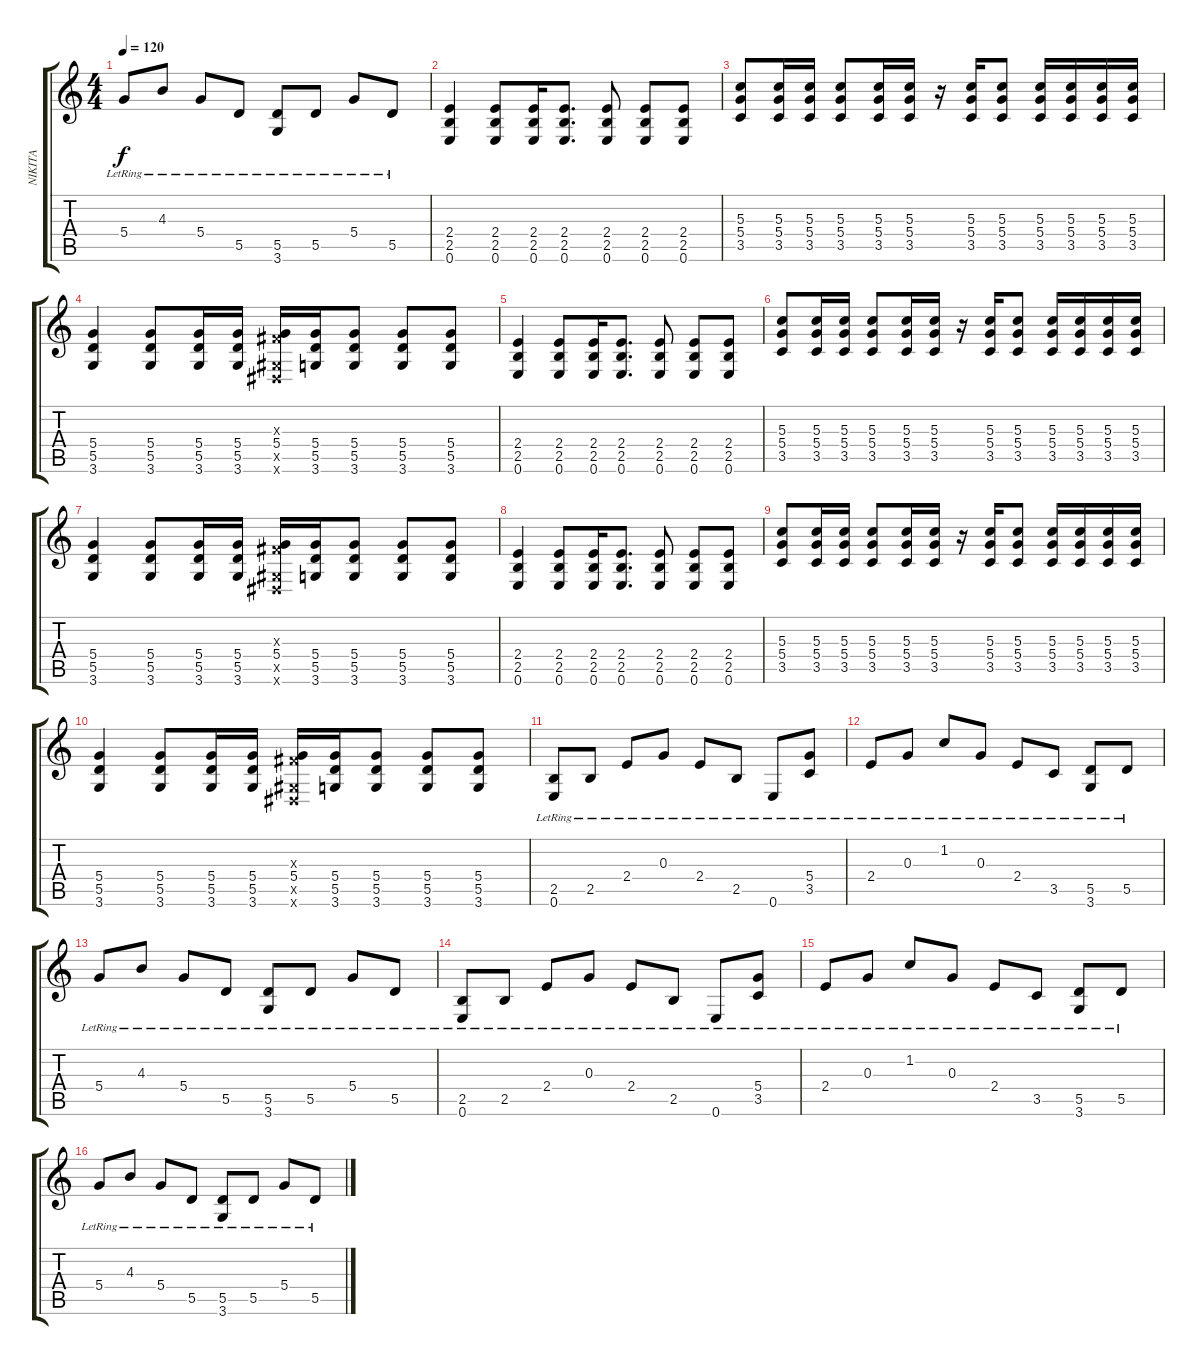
\track ("NIKITA" "NIKITA") {instrument acousticguitarsteel}
\staff {score tabs}
\tuning (E4 B3 G3 D3 A2 E2) {hide}
\ts (4 4)
\tempo 120
\clef g2
\ks c
5.4{lr}.8{dy f} 4.3{lr}.8 5.4{lr}.8 5.5{lr}.8 (5.5{lr} 3.6{lr}).8 5.5{lr}.8 5.4{lr}.8 5.5{lr}.8 |
(2.4 2.5 0.6).4{instrument distortionguitar} (2.4 2.5 0.6).8 (2.4 2.5 0.6).16 (2.4 2.5 0.6).8{d} (2.4 2.5 0.6).8 (2.4 2.5 0.6).8 (2.4 2.5 0.6).8 |
(5.3 5.4 3.5).8 (5.3 5.4 3.5).16 (5.3 5.4 3.5).16 (5.3 5.4 3.5).8 (5.3 5.4 3.5).16 (5.3 5.4 3.5).16 r.16 (5.3 5.4 3.5).16 (5.3 5.4 3.5).8 (5.3 5.4 3.5).16 (5.3 5.4 3.5).16 (5.3 5.4 3.5).16 (5.3 5.4 3.5).16 |
(5.4 5.5 3.6).4 (5.4 5.5 3.6).8 (5.4 5.5 3.6).16 (5.4 5.5 3.6).16 (-1.3{x} 5.4 -1.5{x} -1.6{x}).16 (5.4 5.5 3.6).16 (5.4 5.5 3.6).8 (5.4 5.5 3.6).8 (5.4 5.5 3.6).8 |
(2.4 2.5 0.6).4 (2.4 2.5 0.6).8 (2.4 2.5 0.6).16 (2.4 2.5 0.6).8{d} (2.4 2.5 0.6).8 (2.4 2.5 0.6).8 (2.4 2.5 0.6).8 |
(5.3 5.4 3.5).8 (5.3 5.4 3.5).16 (5.3 5.4 3.5).16 (5.3 5.4 3.5).8 (5.3 5.4 3.5).16 (5.3 5.4 3.5).16 r.16 (5.3 5.4 3.5).16 (5.3 5.4 3.5).8 (5.3 5.4 3.5).16 (5.3 5.4 3.5).16 (5.3 5.4 3.5).16 (5.3 5.4 3.5).16 |
(5.4 5.5 3.6).4 (5.4 5.5 3.6).8 (5.4 5.5 3.6).16 (5.4 5.5 3.6).16 (-1.3{x} 5.4 -1.5{x} -1.6{x}).16 (5.4 5.5 3.6).16 (5.4 5.5 3.6).8 (5.4 5.5 3.6).8 (5.4 5.5 3.6).8 |
(2.4 2.5 0.6).4 (2.4 2.5 0.6).8 (2.4 2.5 0.6).16 (2.4 2.5 0.6).8{d} (2.4 2.5 0.6).8 (2.4 2.5 0.6).8 (2.4 2.5 0.6).8 |
(5.3 5.4 3.5).8 (5.3 5.4 3.5).16 (5.3 5.4 3.5).16 (5.3 5.4 3.5).8 (5.3 5.4 3.5).16 (5.3 5.4 3.5).16 r.16 (5.3 5.4 3.5).16 (5.3 5.4 3.5).8 (5.3 5.4 3.5).16 (5.3 5.4 3.5).16 (5.3 5.4 3.5).16 (5.3 5.4 3.5).16 |
(5.4 5.5 3.6).4 (5.4 5.5 3.6).8 (5.4 5.5 3.6).16 (5.4 5.5 3.6).16 (-1.3{x} 5.4 -1.5{x} -1.6{x}).16 (5.4 5.5 3.6).16 (5.4 5.5 3.6).8 (5.4 5.5 3.6).8 (5.4 5.5 3.6).8 |
(2.5{lr} 0.6{lr}).8{instrument acousticguitarsteel} 2.5{lr}.8 2.4{lr}.8 0.3{lr}.8 2.4{lr}.8 2.5{lr}.8 0.6{lr}.8 (5.4{lr} 3.5{lr}).8 |
2.4{lr}.8 0.3{lr}.8 1.2{lr}.8 0.3{lr}.8 2.4{lr}.8 3.5{lr}.8 (5.5{lr} 3.6{lr}).8 5.5{lr}.8 |
5.4{lr}.8 4.3{lr}.8 5.4{lr}.8 5.5{lr}.8 (5.5{lr} 3.6{lr}).8 5.5{lr}.8 5.4{lr}.8 5.5{lr}.8 |
(2.5{lr} 0.6{lr}).8 2.5{lr}.8 2.4{lr}.8 0.3{lr}.8 2.4{lr}.8 2.5{lr}.8 0.6{lr}.8 (5.4{lr} 3.5{lr}).8 |
2.4{lr}.8 0.3{lr}.8 1.2{lr}.8 0.3{lr}.8 2.4{lr}.8 3.5{lr}.8 (5.5{lr} 3.6{lr}).8 5.5{lr}.8 |
5.4{lr}.8 4.3{lr}.8 5.4{lr}.8 5.5{lr}.8 (5.5{lr} 3.6{lr}).8 5.5{lr}.8 5.4{lr}.8 5.5{lr}.8
